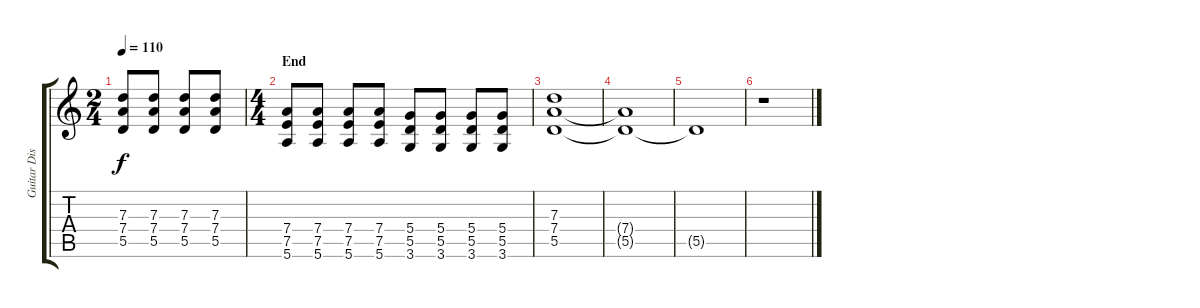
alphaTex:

\track ("Guitar Disto" "Guitar Dis") {instrument overdrivenguitar}
\staff {score tabs}
\tuning (E4 B3 G3 D3 A2 E2) {hide}
\ts (2 4)
\tempo 110
\clef g2
\ks c
(7.3 7.4 5.5).8{dy f} (7.3 7.4 5.5).8 (7.3 7.4 5.5).8 (7.3 7.4 5.5).8 |
\ts (4 4)
\section ("" "End")
(7.4 7.5 5.6).8{balance 8} (7.4 7.5 5.6).8 (7.4 7.5 5.6).8 (7.4 7.5 5.6).8 (5.4 5.5 3.6).8 (5.4 5.5 3.6).8 (5.4 5.5 3.6).8 (5.4 5.5 3.6).8 |
(7.3 7.4 5.5).1 |
(7.4{t} 5.5{t}).1 |
5.5{t}.1 |
r.1
